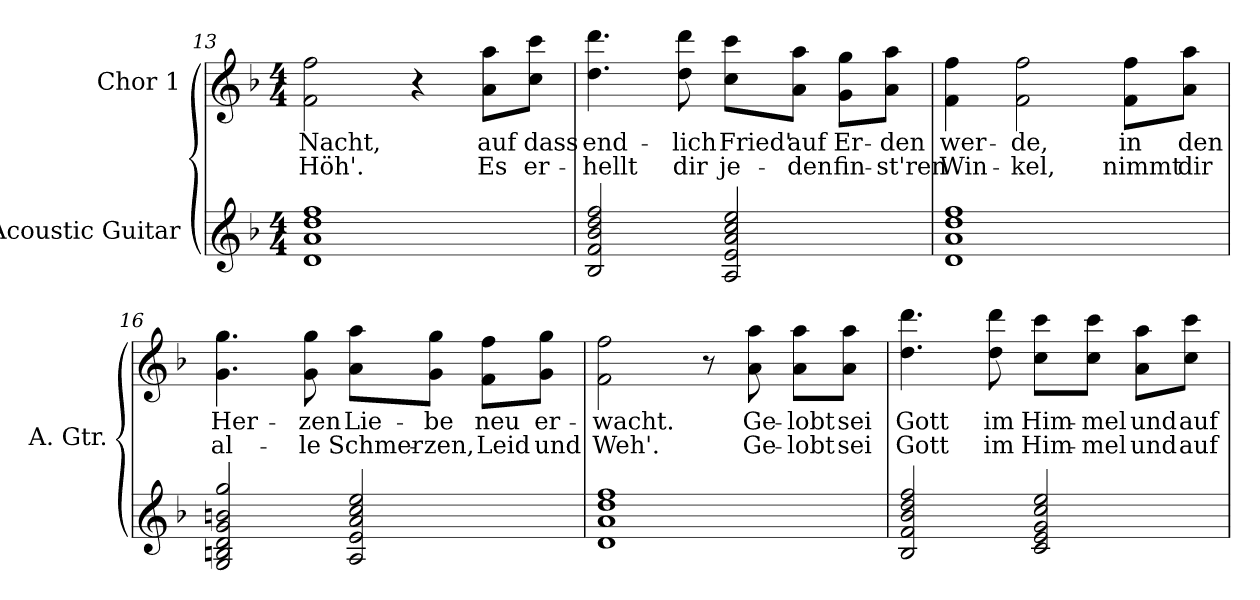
**kern	**kern	**text	**text
*part2	*part1	*part1	*part1
*staff2	*staff1	*staff1	*staff1
*I"Acoustic Guitar	*I"Chor 1	*	*
*I'A. Gtr.	*	*	*
!!LO:LB:g=z
*clefG2	*clefG2	*	*
*ITrd7c12	*	*	*
*k[b-]	*k[b-]	*	*
*d:	*d:	*	*
*M4/4	*M4/4	*	*
=13	=13	=13	=13
!	!	!LO:LY:b:color=#000000	!LO:LY:b:color=#000000
1Di 1Ai 1di 1fi	2fi\ 2ffi	Nacht,	Höh'.
.	4r	.	.
!	!	!LO:LY:b:color=#000000	!LO:LY:b:color=#000000
.	8ai\ 8aai\L	auf	Es
!	!	!LO:LY:b:color=#000000	!LO:LY:b:color=#000000
.	8cci\ 8ccci\J	dass	er-
=14	=14	=14	=14
!	!	!LO:LY:b:color=#000000	!LO:LY:b:color=#000000
2BB-i/ 2Fi 2B-i 2di 2fi	4.ddi\ 4.dddi	end-	-hellt
!	!	!LO:LY:b:color=#000000	!LO:LY:b:color=#000000
.	8ddi\ 8dddi	-lich	dir
!	!	!LO:LY:b:color=#000000	!LO:LY:b:color=#000000
2AAi/ 2Ei 2Ai 2ci 2ei	8cci\ 8ccci\L	Fried'	je-
!	!	!LO:LY:b:color=#000000	!LO:LY:b:color=#000000
.	8ai\ 8aai\J	auf	-den
!	!	!LO:LY:b:color=#000000	!LO:LY:b:color=#000000
.	8gi\ 8ggi\L	Er-	fin-
!	!	!LO:LY:b:color=#000000	!LO:LY:b:color=#000000
.	8ai\ 8aai\J	-den	-st'ren
=15	=15	=15	=15
!	!	!LO:LY:b:color=#000000	!LO:LY:b:color=#000000
1Di 1Ai 1di 1fi	4fi\ 4ffi	wer-	Win-
!	!	!LO:LY:b:color=#000000	!LO:LY:b:color=#000000
.	2fi\ 2ffi	-de,	-kel,
!	!	!LO:LY:b:color=#000000	!LO:LY:b:color=#000000
.	8fi\ 8ffi\L	in	nimmt
!	!	!LO:LY:b:color=#000000	!LO:LY:b:color=#000000
.	8ai\ 8aai\J	den	dir
!!LO:PB:g=z
=16	=16	=16	=16
!	!	!LO:LY:b:color=#000000	!LO:LY:b:color=#000000
2GGi/ 2BBni 2Di 2Gi 2Bni 2gi	4.gi\ 4.ggi	Her-	al-
!	!	!LO:LY:b:color=#000000	!LO:LY:b:color=#000000
.	8gi\ 8ggi	-zen	-le
!	!	!LO:LY:b:color=#000000	!LO:LY:b:color=#000000
2AAi/ 2Ei 2Ai 2ci 2ei	8ai\ 8aai\L	Lie-	Schmer-
!	!	!LO:LY:b:color=#000000	!LO:LY:b:color=#000000
.	8gi\ 8ggi\J	-be	-zen,
!	!	!LO:LY:b:color=#000000	!LO:LY:b:color=#000000
.	8fi\ 8ffi\L	neu	Leid
!	!	!LO:LY:b:color=#000000	!LO:LY:b:color=#000000
.	8gi\ 8ggi\J	er-	und
=17	=17	=17	=17
!	!	!LO:LY:b:color=#000000	!LO:LY:b:color=#000000
1Di 1Ai 1di 1fi	2fi\ 2ffi	-wacht.	Weh'.
.	8r	.	.
!	!	!LO:LY:b:color=#000000	!LO:LY:b:color=#000000
.	8ai\ 8aai	Ge-	Ge-
!	!	!LO:LY:b:color=#000000	!LO:LY:b:color=#000000
.	8ai\ 8aai\L	-lobt	-lobt
!	!	!LO:LY:b:color=#000000	!LO:LY:b:color=#000000
.	8ai\ 8aai\J	sei	sei
=18	=18	=18	=18
!	!	!LO:LY:b:color=#000000	!LO:LY:b:color=#000000
2BB-i/ 2Fi 2B-i 2di 2fi	4.ddi\ 4.dddi	Gott	Gott
!	!	!LO:LY:b:color=#000000	!LO:LY:b:color=#000000
.	8ddi\ 8dddi	im	im
!	!	!LO:LY:b:color=#000000	!LO:LY:b:color=#000000
2Ci/ 2Ei 2Gi 2ci 2ei	8cci\ 8ccci\L	Him-	Him-
!	!	!LO:LY:b:color=#000000	!LO:LY:b:color=#000000
.	8cci\ 8ccci\J	-mel	-mel
!	!	!LO:LY:b:color=#000000	!LO:LY:b:color=#000000
.	8ai\ 8aai\L	und	und
!	!	!LO:LY:b:color=#000000	!LO:LY:b:color=#000000
.	8cci\ 8ccci\J	auf	auf
=	=	=	=
*-	*-	*-	*-
